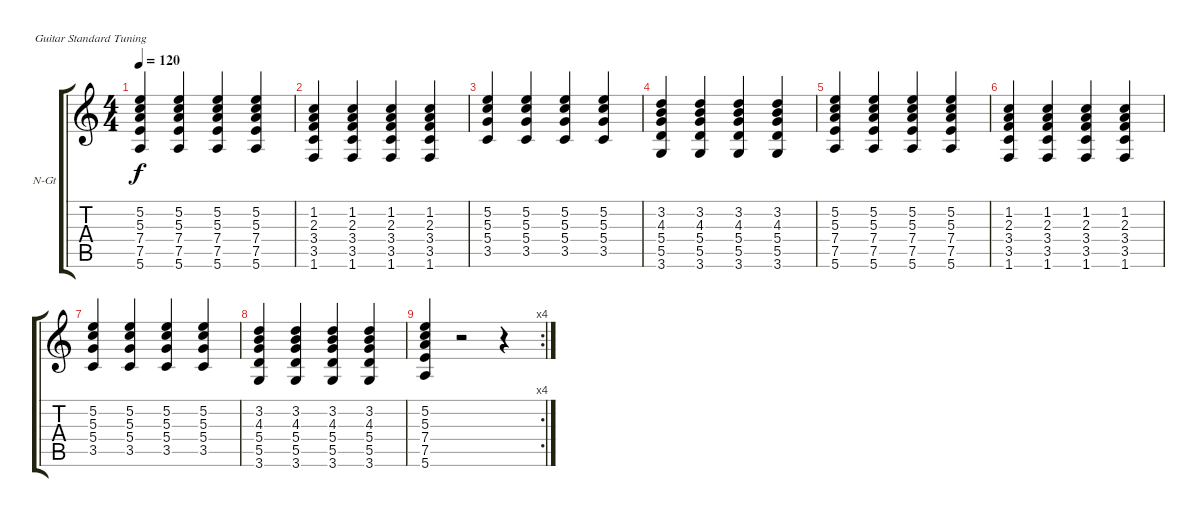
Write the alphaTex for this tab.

\bracketExtendMode groupsimilarinstruments
\firstSystemTrackNameOrientation horizontal
\otherSystemsTrackNameOrientation horizontal
\track ("Pista 1" "N-Gt") {instrument acousticguitarnylon}
\staff {score tabs}
\tuning (E4 B3 G3 D3 A2 E2)
\ts (4 4)
\tempo 120
\clef g2
\ks c
(5.2 5.3 7.4 7.5 5.6).4{dy f} (5.2 5.3 7.4 7.5 5.6).4 (5.2 5.3 7.4 7.5 5.6).4 (5.2 5.3 7.4 7.5 5.6).4 |
(1.2 2.3 3.4 3.5 1.6).4 (1.2 2.3 3.4 3.5 1.6).4 (1.2 2.3 3.4 3.5 1.6).4 (1.2 2.3 3.4 3.5 1.6).4 |
(5.2 5.3 5.4 3.5).4 (5.2 5.3 5.4 3.5).4 (5.2 5.3 5.4 3.5).4 (5.2 5.3 5.4 3.5).4 |
(3.2 4.3 5.4 5.5 3.6).4 (3.2 4.3 5.4 5.5 3.6).4 (3.2 4.3 5.4 5.5 3.6).4 (3.2 4.3 5.4 5.5 3.6).4 |
(5.2 5.3 7.4 7.5 5.6).4 (5.2 5.3 7.4 7.5 5.6).4 (5.2 5.3 7.4 7.5 5.6).4 (5.2 5.3 7.4 7.5 5.6).4 |
(1.2 2.3 3.4 3.5 1.6).4 (1.2 2.3 3.4 3.5 1.6).4 (1.2 2.3 3.4 3.5 1.6).4 (1.2 2.3 3.4 3.5 1.6).4 |
(5.2 5.3 5.4 3.5).4 (5.2 5.3 5.4 3.5).4 (5.2 5.3 5.4 3.5).4 (5.2 5.3 5.4 3.5).4 |
(3.2 4.3 5.4 5.5 3.6).4 (3.2 4.3 5.4 5.5 3.6).4 (3.2 4.3 5.4 5.5 3.6).4 (3.2 4.3 5.4 5.5 3.6).4 |
\rc 4
(5.2 5.3 7.4 7.5 5.6).4 r.2 r.4
